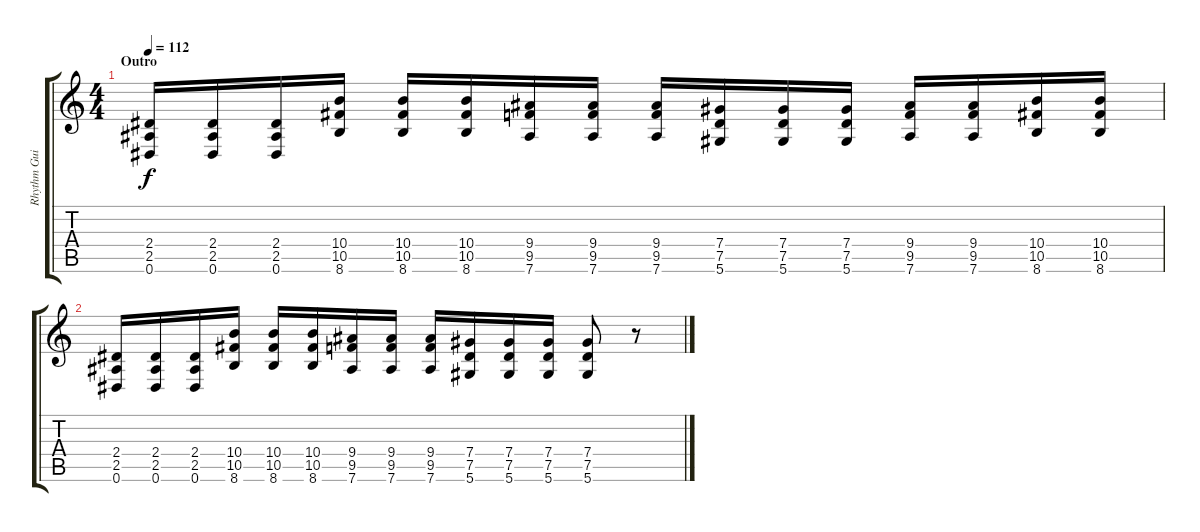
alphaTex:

\track ("Rhythm Guitar" "Rhythm Gui") {instrument distortionguitar}
\staff {score tabs}
\tuning (Eb4 Bb3 Gb3 Db3 Ab2 Eb2) {hide}
\ts (4 4)
\section ("" "Outro")
\tempo 112
\clef g2
\ks c
(2.4 2.5 0.6).16{dy f} (2.4 2.5 0.6).16 (2.4 2.5 0.6).16 (10.4 10.5 8.6).16 (10.4 10.5 8.6).16 (10.4 10.5 8.6).16 (9.4 9.5 7.6).16 (9.4 9.5 7.6).16 (9.4 9.5 7.6).16 (7.4 7.5 5.6).16 (7.4 7.5 5.6).16 (7.4 7.5 5.6).16 (9.4 9.5 7.6).16 (9.4 9.5 7.6).16 (10.4 10.5 8.6).16 (10.4 10.5 8.6).16 |
(2.4 2.5 0.6).16 (2.4 2.5 0.6).16 (2.4 2.5 0.6).16 (10.4 10.5 8.6).16 (10.4 10.5 8.6).16 (10.4 10.5 8.6).16 (9.4 9.5 7.6).16 (9.4 9.5 7.6).16 (9.4 9.5 7.6).16 (7.4 7.5 5.6).16 (7.4 7.5 5.6).16 (7.4 7.5 5.6).16 (7.4 7.5 5.6).8 r.8
